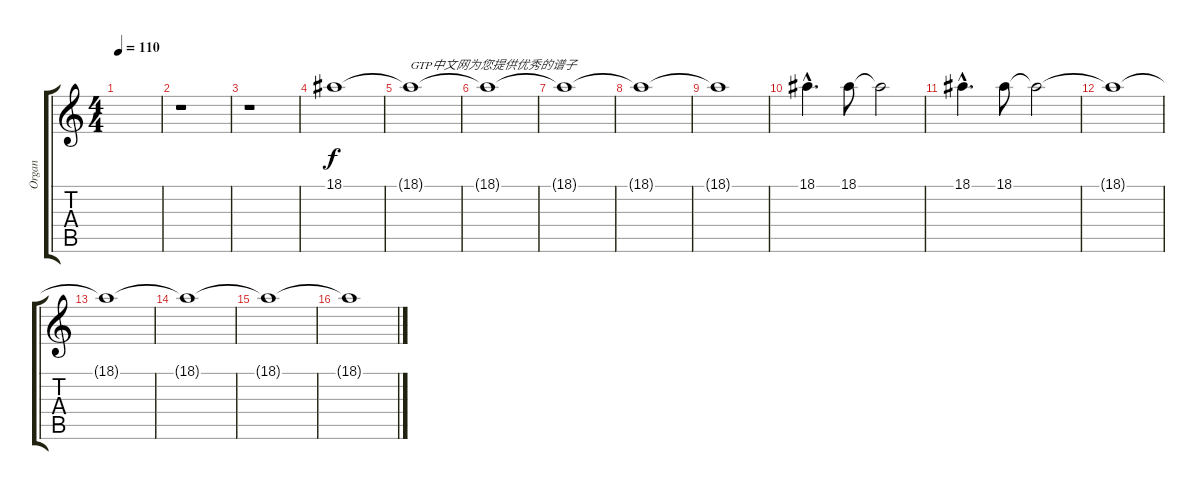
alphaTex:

\track ("Organ" "Organ") {instrument drawbarorgan}
\staff {score tabs}
\tuning (E4 B3 G3 D3 A2 E2) {hide}
\ts (4 4)
\tempo 110
\clef g2
\ks c
|
r.1 |
r.1 |
18.1.1 |
18.1{t}.1{txt "GTP中文网为您提供优秀的谱子"} |
18.1{t}.1 |
18.1{t}.1 |
18.1{t}.1 |
18.1{t}.1 |
18.1{hac}.4{d} 18.1.8 18.1{t}.2 |
18.1{hac}.4{d} 18.1.8 18.1{t}.2 |
18.1{t}.1 |
18.1{t}.1 |
18.1{t}.1 |
18.1{t}.1 |
18.1{t}.1
